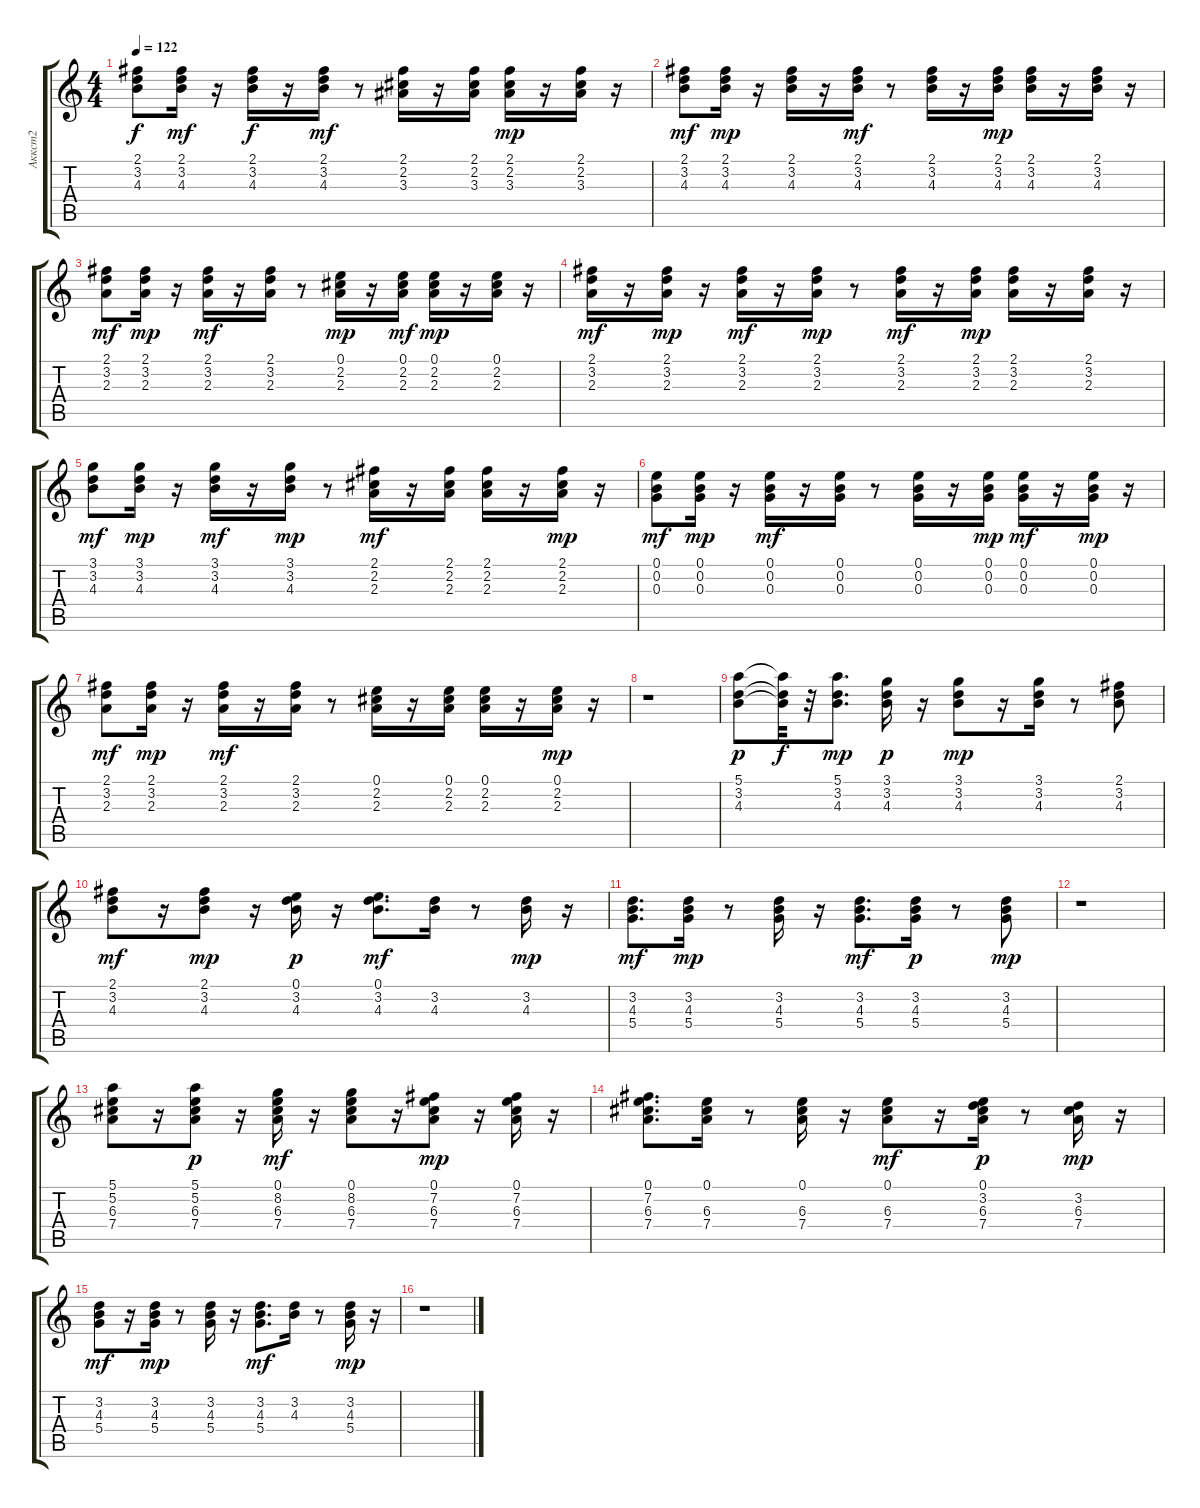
\track ("Аккст2" "Аккст2") {instrument acousticguitarsteel}
\staff {score tabs}
\tuning (E4 B3 G3 D3 A2 E2) {hide}
\ts (4 4)
\tempo 122
\clef g2
\ks c
(2.1 3.2 4.3).8{dy f} (2.1 3.2 4.3).16{dy mf} r.16 (2.1 3.2 4.3).16{dy f} r.16 (2.1 3.2 4.3).16{dy mf} r.8 (2.1 2.2 3.3).16 r.16 (2.1 2.2 3.3).16 (2.1 2.2 3.3).16{dy mp} r.16 (2.1 2.2 3.3).16 r.16 |
(2.1 3.2 4.3).8{dy mf} (2.1 3.2 4.3).16{dy mp} r.16 (2.1 3.2 4.3).16 r.16 (2.1 3.2 4.3).16{dy mf} r.8 (2.1 3.2 4.3).16 r.16 (2.1 3.2 4.3).16{dy mp} (2.1 3.2 4.3).16 r.16 (2.1 3.2 4.3).16 r.16 |
(2.1 3.2 2.3).8{dy mf} (2.1 3.2 2.3).16{dy mp} r.16 (2.1 3.2 2.3).16{dy mf} r.16 (2.1 3.2 2.3).16 r.8 (0.1 2.2 2.3).16{dy mp} r.16 (0.1 2.2 2.3).16{dy mf} (0.1 2.2 2.3).16{dy mp} r.16 (0.1 2.2 2.3).16 r.16 |
(2.1 3.2 2.3).16{dy mf} r.16 (2.1 3.2 2.3).16{dy mp} r.16 (2.1 3.2 2.3).16{dy mf} r.16 (2.1 3.2 2.3).16{dy mp} r.8 (2.1 3.2 2.3).16{dy mf} r.16 (2.1 3.2 2.3).16{dy mp} (2.1 3.2 2.3).16 r.16 (2.1 3.2 2.3).16 r.16 |
(3.1 3.2 4.3).8{dy mf} (3.1 3.2 4.3).16{dy mp} r.16 (3.1 3.2 4.3).16{dy mf} r.16 (3.1 3.2 4.3).16{dy mp} r.8 (2.1 2.2 2.3).16{dy mf} r.16 (2.1 2.2 2.3).16 (2.1 2.2 2.3).16 r.16 (2.1 2.2 2.3).16{dy mp} r.16 |
(0.1 0.2 0.3).8{dy mf} (0.1 0.2 0.3).16{dy mp} r.16 (0.1 0.2 0.3).16{dy mf} r.16 (0.1 0.2 0.3).16 r.8 (0.1 0.2 0.3).16 r.16 (0.1 0.2 0.3).16{dy mp} (0.1 0.2 0.3).16{dy mf} r.16 (0.1 0.2 0.3).16{dy mp} r.16 |
(2.1 3.2 2.3).8{dy mf} (2.1 3.2 2.3).16{dy mp} r.16 (2.1 3.2 2.3).16{dy mf} r.16 (2.1 3.2 2.3).16 r.8 (0.1 2.2 2.3).16 r.16 (0.1 2.2 2.3).16 (0.1 2.2 2.3).16 r.16 (0.1 2.2 2.3).16{dy mp} r.16 |
r.1 |
(5.1 3.2 4.3).8{dy p} (5.1{t} 3.2{t} 4.3{t}).32{dy f} r.32 (5.1 3.2 4.3).8{d dy mp} (3.1 3.2 4.3).16{dy p} r.16 (3.1 3.2 4.3).8{dy mp} r.16 (3.1 3.2 4.3).16 r.8 (2.1 3.2 4.3).8 |
(2.1 3.2 4.3).8{dy mf} r.16 (2.1 3.2 4.3).8{dy mp} r.16 (0.1 3.2 4.3).16{dy p} r.16 (0.1 3.2 4.3).8{d dy mf} (3.2 4.3).16 r.8 (3.2 4.3).16{dy mp} r.16 |
(3.2 4.3 5.4).8{d dy mf} (3.2 4.3 5.4).16{dy mp} r.8 (3.2 4.3 5.4).16 r.16 (3.2 4.3 5.4).8{d dy mf} (3.2 4.3 5.4).16{dy p} r.8 (3.2 4.3 5.4).8{dy mp} |
r.1 |
(5.1 5.2 6.3 7.4).8 r.16 (5.1 5.2 6.3 7.4).8{dy p} r.16 (0.1 8.2 6.3 7.4).16{dy mf} r.16 (0.1 8.2 6.3 7.4).8 r.16 (0.1 7.2 6.3 7.4).8{dy mp} r.16 (0.1 7.2 6.3 7.4).16 r.16 |
(0.1 7.2 6.3 7.4).8{d} (0.1 6.3 7.4).16 r.8 (0.1 6.3 7.4).16 r.16 (0.1 6.3 7.4).8{dy mf} r.16 (0.1 3.2 6.3 7.4).16{dy p} r.8 (3.2 6.3 7.4).16{dy mp} r.16 |
(3.2 4.3 5.4).8{dy mf} r.16 (3.2 4.3 5.4).16{dy mp} r.8 (3.2 4.3 5.4).16 r.16 (3.2 4.3 5.4).8{d dy mf} (3.2 4.3).16 r.8 (3.2 4.3 5.4).16{dy mp} r.16 |
r.1
